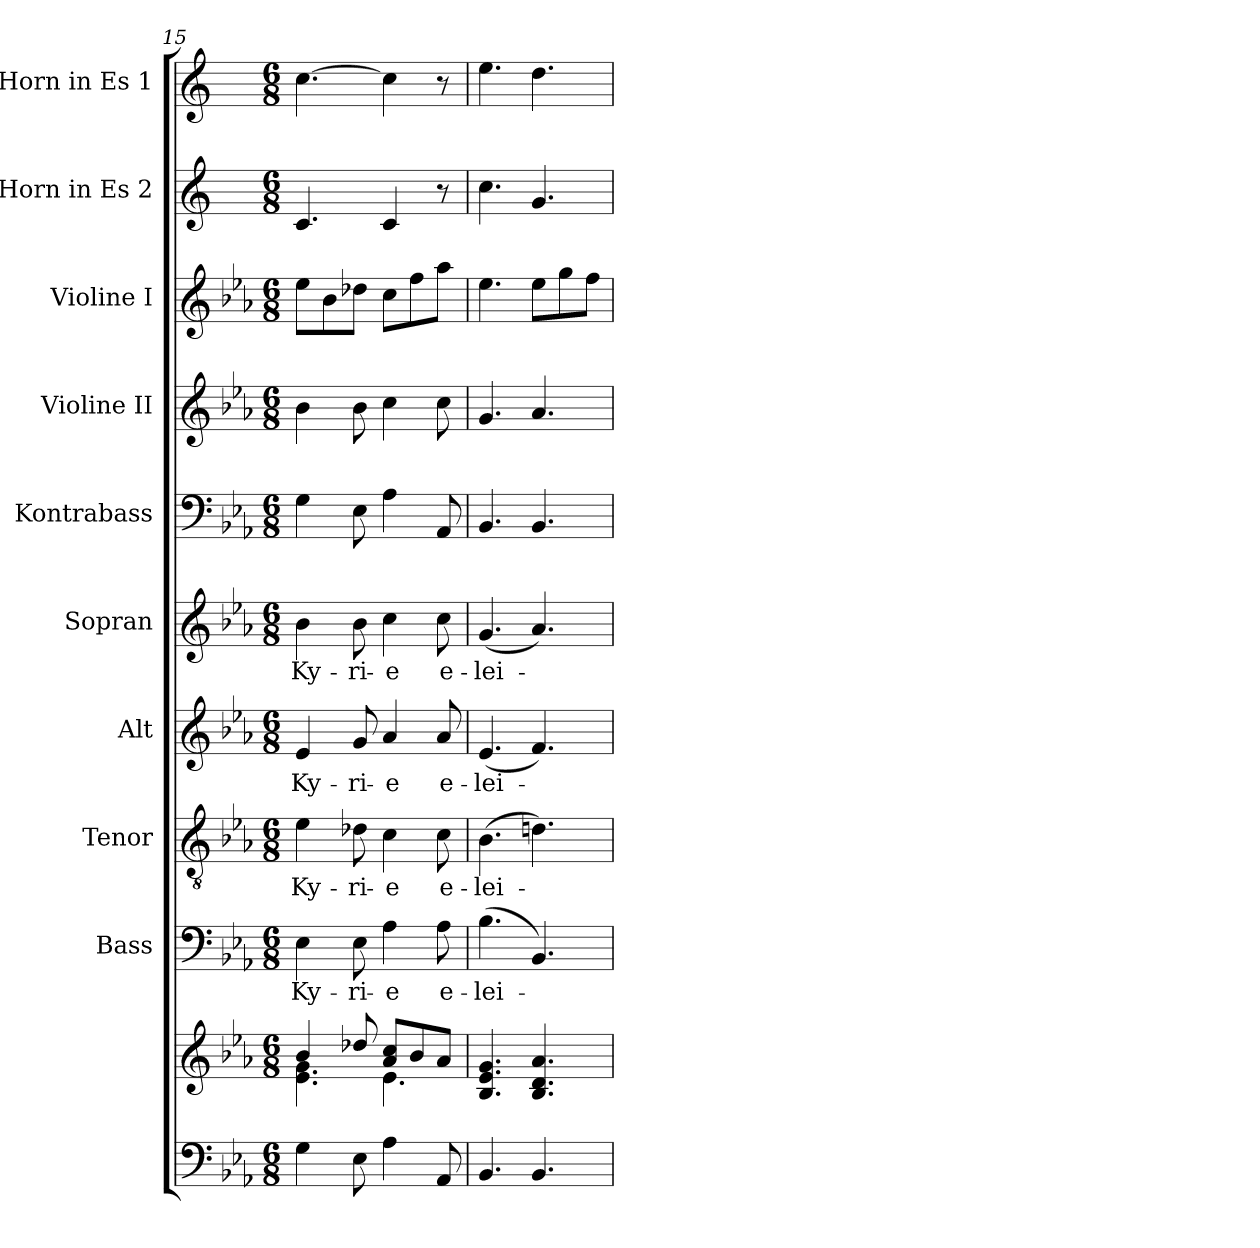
**kern	**kern	**kern	**text	**kern	**text	**kern	**text	**kern	**text	**kern	**kern	**kern	**kern	**kern
*part10	*part10	*part9	*part9	*part8	*part8	*part7	*part7	*part6	*part6	*part5	*part4	*part3	*part2	*part1
*staff11	*staff10	*staff9	*staff9	*staff8	*staff8	*staff7	*staff7	*staff6	*staff6	*staff5	*staff4	*staff3	*staff2	*staff1
*	*	*I"Bass	*	*I"Tenor	*	*I"Alt	*	*I"Sopran	*	*I"Kontrabass	*I"Violine II	*I"Violine I	*I"Horn in Es 2	*I"Horn in Es 1
*	*	*I'B.	*	*I'T.	*	*I'A.	*	*I'S.	*	*I'Kb.	*I'Vl. II	*I'Vl. I	*I'Hr. Es 2	*I'Hr. Es 1
*clefF4	*clefG2	*clefF4	*	*clefGv2	*	*clefG2	*	*clefG2	*	*clefF4	*clefG2	*clefG2	*clefG2	*clefG2
*	*	*	*	*	*	*	*	*	*	*ITrd7c12	*	*	*ITrd5c9	*ITrd5c9
*k[b-e-a-]	*k[b-e-a-]	*k[b-e-a-]	*	*k[b-e-a-]	*	*k[b-e-a-]	*	*k[b-e-a-]	*	*k[b-e-a-]	*k[b-e-a-]	*k[b-e-a-]	*k[b-e-a-]	*k[b-e-a-]
*E-:	*E-:	*E-:	*	*E-:	*	*E-:	*	*E-:	*	*E-:	*E-:	*E-:	*E-:	*E-:
*M6/8	*M6/8	*M6/8	*	*M6/8	*	*M6/8	*	*M6/8	*	*M6/8	*M6/8	*M6/8	*M6/8	*M6/8
=15	=15	=15	=15	=15	=15	=15	=15	=15	=15	=15	=15	=15	=15	=15
*	*^	*	*	*	*	*	*	*	*	*	*	*	*	*
!	!	!	!	!LO:LY:b	!	!LO:LY:b	!	!LO:LY:b	!	!LO:LY:b	!	!	!	!	!
4G\	4b-/	4.e-\ 4.g\	4E-\	Ky-	4e-\	Ky-	4e-/	Ky-	4b-\	Ky-	4GG\	4b-\	8ee-\L	4.E-/	[4.e-\
.	.	.	.	.	.	.	.	.	.	.	.	.	8b-\	.	.
!	!	!	!	!LO:LY:b	!	!LO:LY:b	!	!LO:LY:b	!	!LO:LY:b	!	!	!	!	!
8E-\	8dd-X/	.	8E-\	-ri-	8d-X\	-ri-	8g/	-ri-	8b-\	-ri-	8EE-\	8b-\	8dd-X\J	.	.
!	!	!	!	!LO:LY:b	!	!LO:LY:b	!	!LO:LY:b	!	!LO:LY:b	!	!	!	!	!
4A-\	8a-/ 8cc/L	4.e-\	4A-\	-e	4c\	-e	4a-/	-e	4cc\	-e	4AA-\	4cc\	8cc\L	4E-/	4e-\]
.	8b-/	.	.	.	.	.	.	.	.	.	.	.	8ff\	.	.
!	!	!	!	!LO:LY:b	!	!LO:LY:b	!	!LO:LY:b	!	!LO:LY:b	!	!	!	!	!
8AA-/	8a-/J	.	8A-\	e-	8c\	e-	8a-/	e-	8cc\	e-	8AAA-/	8cc\	8aa-\J	8r	8r
*	*v	*v	*	*	*	*	*	*	*	*	*	*	*	*	*
!!LO:PB:g=z
=16	=16	=16	=16	=16	=16	=16	=16	=16	=16	=16	=16	=16	=16	=16
!	!	!	!LO:LY:b	!	!LO:LY:b	!	!LO:LY:b	!	!LO:LY:b	!	!	!	!	!
4.BB-/	4.B-/ 4.e-/ 4.g/	(>4.B-\	-lei-	(>4.B-\	-lei-	(<4.e-/	-lei-	(<4.g/	-lei-	4.BBB-/	4.g/	4.ee-\	4.e-\	4.g\
4.BB-/	4.B-/ 4.d/ 4.a-/	4.BB-/)	.	4.dn\)	.	4.f/)	.	4.a-/)	.	4.BBB-/	4.a-/	8ee-\L	4.B-/	4.f\
.	.	.	.	.	.	.	.	.	.	.	.	8gg\	.	.
.	.	.	.	.	.	.	.	.	.	.	.	8ff\J	.	.
=	=	=	=	=	=	=	=	=	=	=	=	=	=	=
*-	*-	*-	*-	*-	*-	*-	*-	*-	*-	*-	*-	*-	*-	*-
